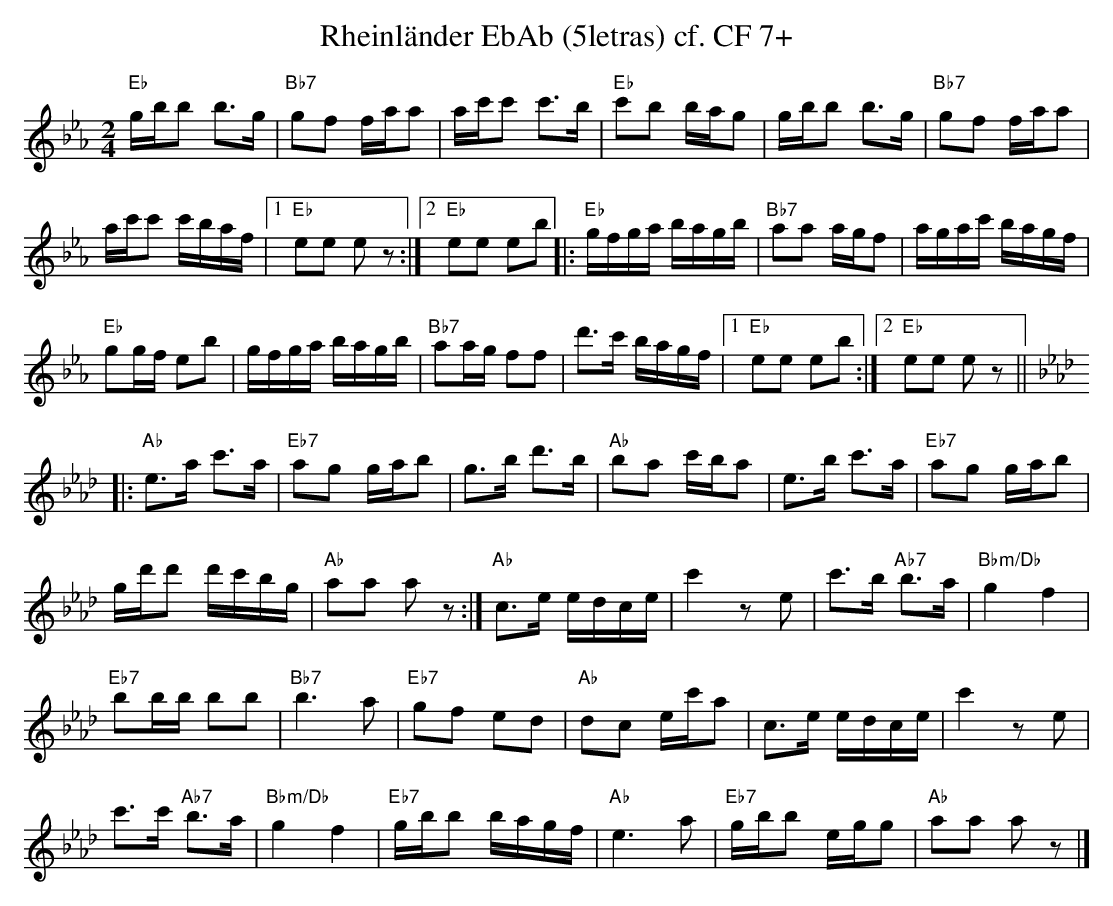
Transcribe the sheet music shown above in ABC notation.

X:1
T:Rheinl\"ander EbAb (5letras) cf. CF 7+
M:2/4
L:1/16
K:Eb %%MIDI gchordon
"Eb"gbb2 b3g | "Bb7"g2f2 faa2 | ac'c'2 c'3b | "Eb"c'2b2 bag2 | gbb2 b3g | "Bb7"g2f2 faa2 |
ac'c'2 c'baf |1 "Eb"e2e2 e2z2 :|2 "Eb"e2e2 e2b2 |: "Eb"gfga bagb | "Bb7"a2a2 agf2 | agac' bagf |
"Eb"g2gf e2b2 | gfga bagb | "Bb7"a2ag f2f2 | d'3c' bagf |1 "Eb"e2e2 e2b2 :|2 "Eb"e2e2 e2z2 ||
|: [K:Ab] [L:1/8] "Ab"e>a c'>a | "Eb7"ag g/2a/2b | g>b d'>b | "Ab"ba c'/2b/2a | e>b c'>a | "Eb7"ag g/2a/2b |
g/2d'/2d' d'/2c'/2b/2g/2 | "Ab"aa az :| "Ab"c>e e/2d/2c/2e/2 | c'2ze | c'>b "Ab7"b>a | "Bbm/Db"g2f2 |
"Eb7"bb/2b/2 bb | "Bb7"b3a | "Eb7"gf ed | "Ab"dc e/2c'/2a | c>e e/2d/2c/2e/2 | c'2ze |
c'>c' "Ab7"b>a | "Bbm/Db"g2f2 | "Eb7"g/2b/2b b/2a/2g/2f/2 | "Ab"e3a | "Eb7"g/2b/2b e/2g/2g | "Ab"aa az |]
